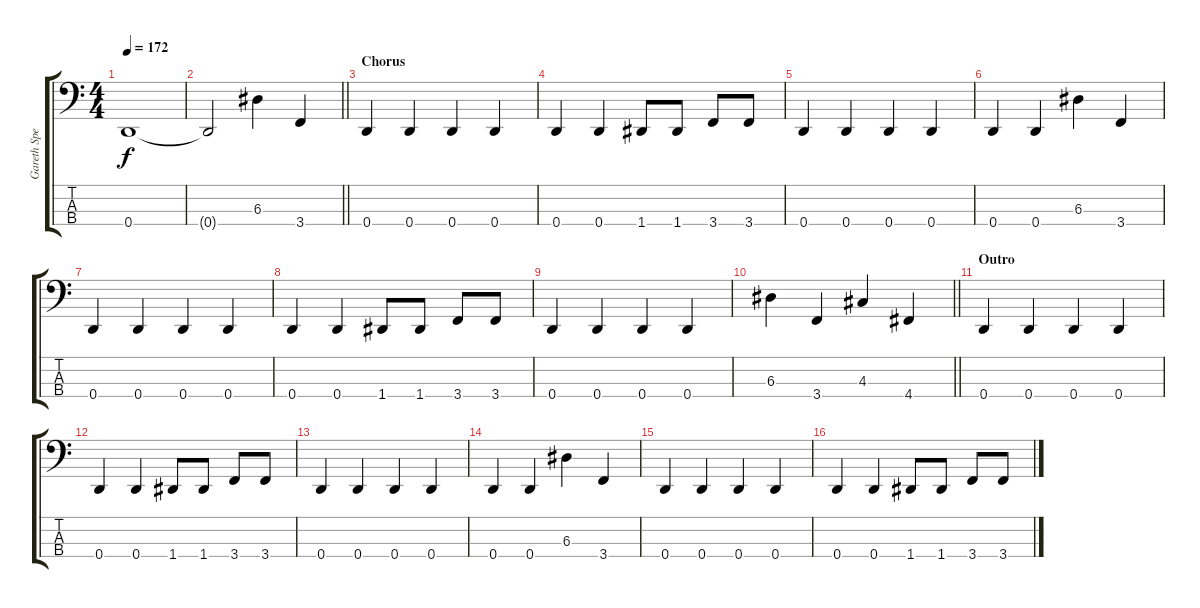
\track ("Gareth Spencer" "Gareth Spe") {instrument electricbasspick}
\staff {score tabs}
\tuning (G2 D2 A1 D1) {hide}
\ts (4 4)
\tempo 172
\clef f4
\ks c
0.4{t}.1{dy f} |
\barLineRight lightlight
0.4{t}.2 6.3.4 3.4.4 |
\section ("" "Chorus")
0.4.4 0.4.4 0.4.4 0.4.4 |
0.4.4 0.4.4 1.4.8 1.4.8 3.4.8 3.4.8 |
0.4.4 0.4.4 0.4.4 0.4.4 |
0.4.4 0.4.4 6.3.4 3.4.4 |
0.4.4 0.4.4 0.4.4 0.4.4 |
0.4.4 0.4.4 1.4.8 1.4.8 3.4.8 3.4.8 |
0.4.4 0.4.4 0.4.4 0.4.4 |
\barLineRight lightlight
6.3.4 3.4.4 4.3.4 4.4.4 |
\section ("" "Outro")
0.4.4 0.4.4 0.4.4 0.4.4 |
0.4.4 0.4.4 1.4.8 1.4.8 3.4.8 3.4.8 |
0.4.4 0.4.4 0.4.4 0.4.4 |
0.4.4 0.4.4 6.3.4 3.4.4 |
0.4.4 0.4.4 0.4.4 0.4.4 |
0.4.4 0.4.4 1.4.8 1.4.8 3.4.8 3.4.8
